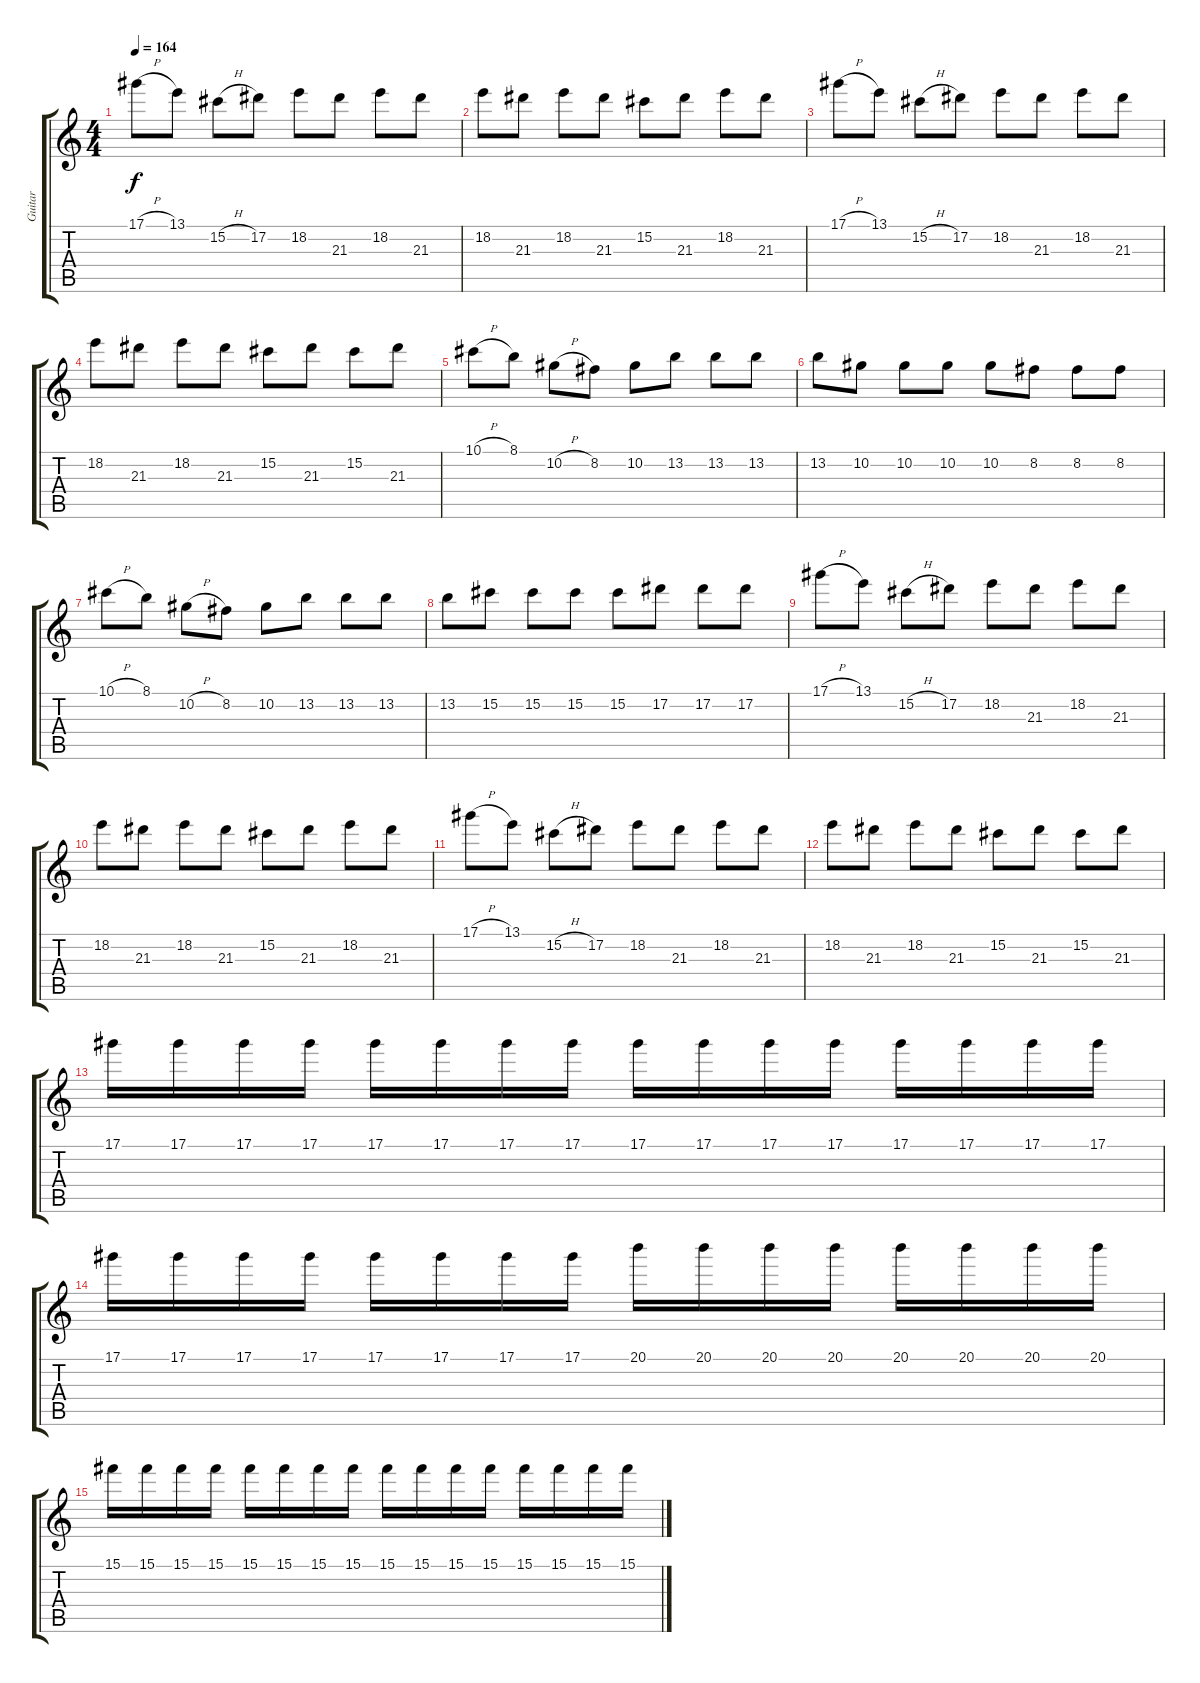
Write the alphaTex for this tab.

\track ("Guitar" "Guitar") {instrument distortionguitar}
\staff {score tabs}
\tuning (Eb4 Bb3 Gb3 Db3 Ab2 Db2) {hide}
\ts (4 4)
\tempo 164
\clef g2
\ks c
17.1{h}.8{dy f} 13.1.8 15.2{h}.8 17.2.8 18.2.8 21.3.8 18.2.8 21.3.8 |
18.2.8 21.3.8 18.2.8 21.3.8 15.2.8 21.3.8 18.2.8 21.3.8 |
17.1{h}.8 13.1.8 15.2{h}.8 17.2.8 18.2.8 21.3.8 18.2.8 21.3.8 |
18.2.8 21.3.8 18.2.8 21.3.8 15.2.8 21.3.8 15.2.8 21.3.8 |
10.1{h}.8 8.1.8 10.2{h}.8 8.2.8 10.2.8 13.2.8 13.2.8 13.2.8 |
13.2.8 10.2.8 10.2.8 10.2.8 10.2.8 8.2.8 8.2.8 8.2.8 |
10.1{h}.8 8.1.8 10.2{h}.8 8.2.8 10.2.8 13.2.8 13.2.8 13.2.8 |
13.2.8 15.2.8 15.2.8 15.2.8 15.2.8 17.2.8 17.2.8 17.2.8 |
17.1{h}.8 13.1.8 15.2{h}.8 17.2.8 18.2.8 21.3.8 18.2.8 21.3.8 |
18.2.8 21.3.8 18.2.8 21.3.8 15.2.8 21.3.8 18.2.8 21.3.8 |
17.1{h}.8 13.1.8 15.2{h}.8 17.2.8 18.2.8 21.3.8 18.2.8 21.3.8 |
18.2.8 21.3.8 18.2.8 21.3.8 15.2.8 21.3.8 15.2.8 21.3.8 |
17.1.16 17.1.16 17.1.16 17.1.16 17.1.16 17.1.16 17.1.16 17.1.16 17.1.16 17.1.16 17.1.16 17.1.16 17.1.16 17.1.16 17.1.16 17.1.16 |
17.1.16 17.1.16 17.1.16 17.1.16 17.1.16 17.1.16 17.1.16 17.1.16 20.1.16 20.1.16 20.1.16 20.1.16 20.1.16 20.1.16 20.1.16 20.1.16 |
15.1.16 15.1.16 15.1.16 15.1.16 15.1.16 15.1.16 15.1.16 15.1.16 15.1.16 15.1.16 15.1.16 15.1.16 15.1.16 15.1.16 15.1.16 15.1.16
